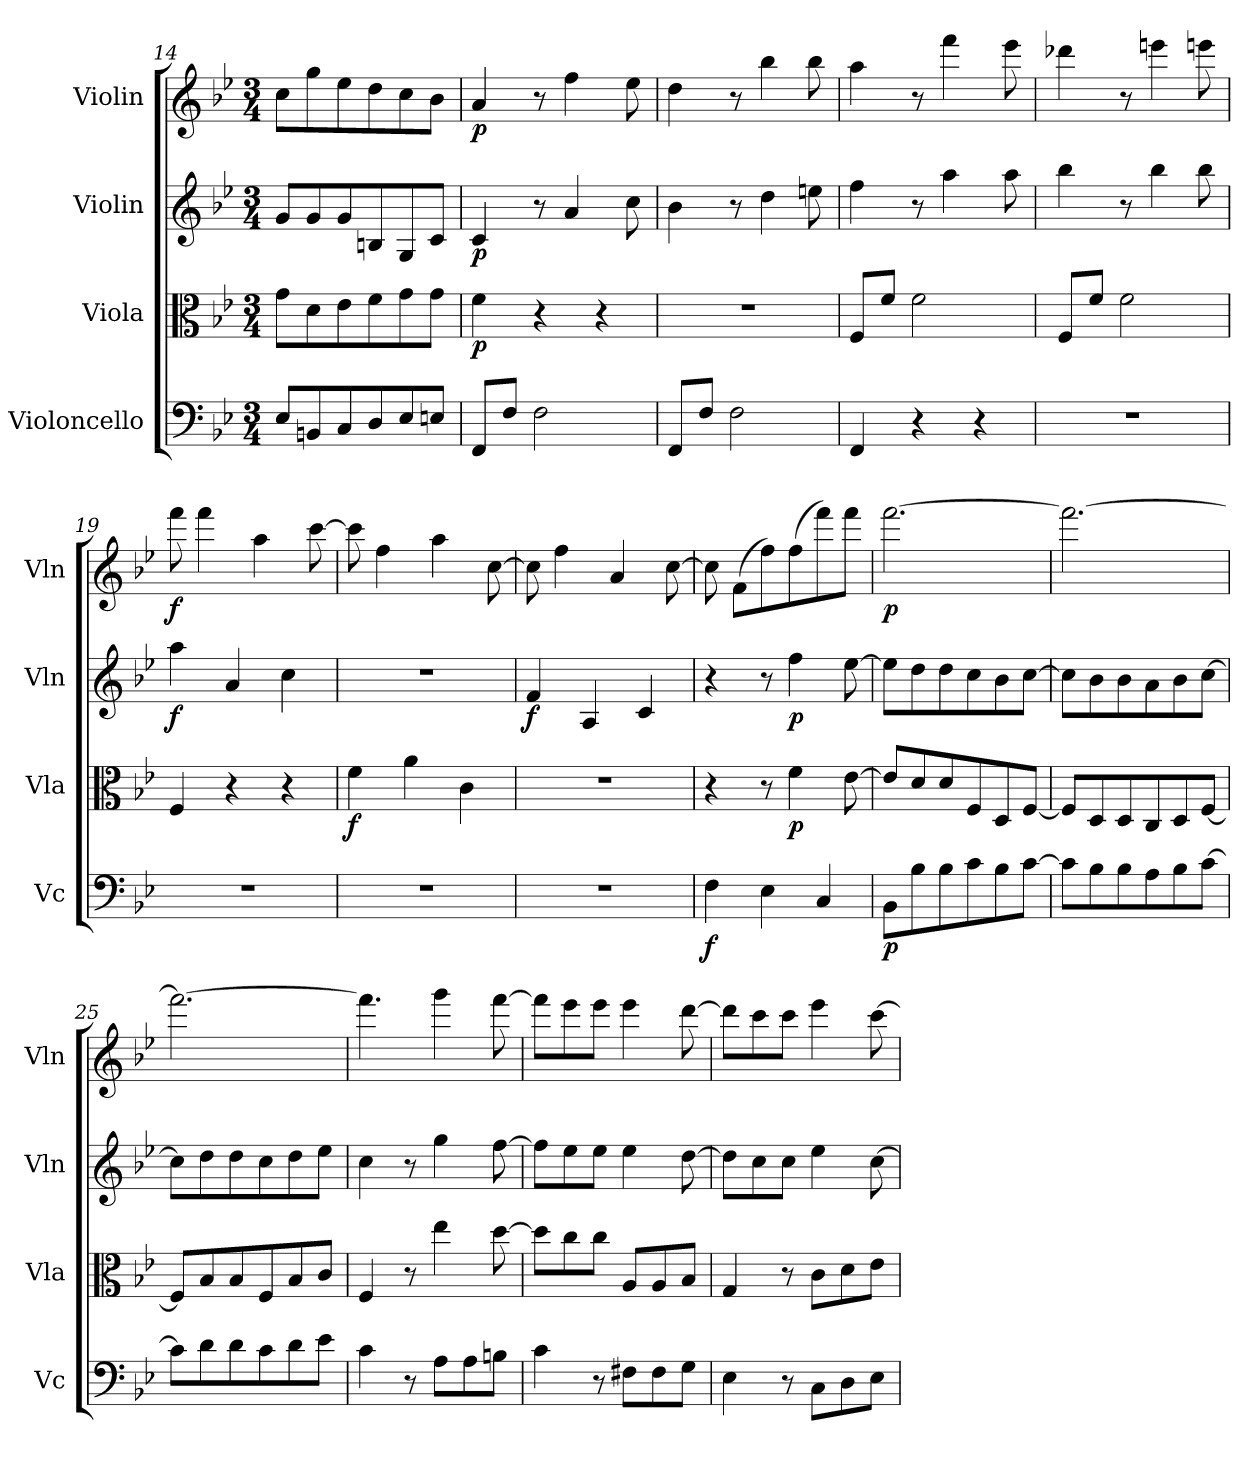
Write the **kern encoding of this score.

**kern	**dynam	**kern	**dynam	**kern	**dynam	**kern	**dynam
*part4	*part4	*part3	*part3	*part2	*part2	*part1	*part1
*staff4	*staff4	*staff3	*staff3	*staff2	*staff2	*staff1	*staff1
*I"Violoncello	*	*I"Viola	*	*I"Violin	*	*I"Violin	*
*I'Vc	*	*I'Vla	*	*I'Vln	*	*I'Vln	*
*clefF4	*	*clefC3	*	*clefG2	*	*clefG2	*
*k[b-e-]	*	*k[b-e-]	*	*k[b-e-]	*	*k[b-e-]	*
*B-:	*	*B-:	*	*B-:	*	*B-:	*
*M3/4	*	*M3/4	*	*M3/4	*	*M3/4	*
=14	=14	=14	=14	=14	=14	=14	=14
8E-/L	.	8g\L	.	8g/L	.	8cc\L	.
8BBn/	.	8d\	.	8g/	.	8gg\	.
8C/	.	8e-\	.	8g/	.	8ee-\	.
8D/	.	8f\	.	8Bn/	.	8dd\	.
8E-/	.	8g\	.	8G/	.	8cc\	.
8En/J	.	8g\J	.	8c/J	.	8b-\J	.
=15	=15	=15	=15	=15	=15	=15	=15
8FF/L	.	4f\	p	4c/	p	4a/	p
8F/J	.	.	.	.	.	.	.
2F\	.	4r	.	8r	.	8r	.
.	.	.	.	4a/	.	4ff\	.
.	.	4r	.	.	.	.	.
.	.	.	.	8cc\	.	8ee-\	.
=16	=16	=16	=16	=16	=16	=16	=16
8FF/L	.	2.r	.	4b-\	.	4dd\	.
8F/J	.	.	.	.	.	.	.
2F\	.	.	.	8r	.	8r	.
.	.	.	.	4dd\	.	4bb-\	.
.	.	.	.	8een\	.	8bb-\	.
=17	=17	=17	=17	=17	=17	=17	=17
4FF/	.	8F/L	.	4ff\	.	4aa\	.
.	.	8f/J	.	.	.	.	.
4r	.	2f\	.	8r	.	8r	.
.	.	.	.	4aa\	.	4fff\	.
4r	.	.	.	.	.	.	.
.	.	.	.	8aa\	.	8eee-\	.
=18	=18	=18	=18	=18	=18	=18	=18
2.r	.	8F/L	.	4bb-\	.	4ddd-X\	.
.	.	8f/J	.	.	.	.	.
.	.	2f\	.	8r	.	8r	.
.	.	.	.	4bb-\	.	4eeen\	.
.	.	.	.	8bb-\	.	8eeen\	.
=19	=19	=19	=19	=19	=19	=19	=19
2.r	.	4F/	.	4aa\	f	8fff\	f
.	.	.	.	.	.	4fff\	.
.	.	4r	.	4a/	.	.	.
.	.	.	.	.	.	4aa\	.
.	.	4r	.	4cc\	.	.	.
.	.	.	.	.	.	[8ccc\	.
=20	=20	=20	=20	=20	=20	=20	=20
2.r	.	4f\	f	2.r	.	8ccc\]	.
.	.	.	.	.	.	4ff\	.
.	.	4a\	.	.	.	.	.
.	.	.	.	.	.	4aa\	.
.	.	4c\	.	.	.	.	.
.	.	.	.	.	.	[8cc\	.
=21	=21	=21	=21	=21	=21	=21	=21
2.r	.	2.r	.	4f/	f	8cc\]	.
.	.	.	.	.	.	4ff\	.
.	.	.	.	4A/	.	.	.
.	.	.	.	.	.	4a/	.
.	.	.	.	4c/	.	.	.
.	.	.	.	.	.	[8cc\	.
=22	=22	=22	=22	=22	=22	=22	=22
4F\	f	4r	.	4r	.	8cc\]	.
.	.	.	.	.	.	(8f\L	.
4E-\	.	8r	.	8r	.	8ff\)	.
.	.	4f\	p	4ff\	p	(8ff\	.
4C/	.	.	.	.	.	8fff\)	.
.	.	[8e-\	.	[8ee-\	.	8fff\J	.
=23	=23	=23	=23	=23	=23	=23	=23
8BB-\L	p	8e-/L]	.	8ee-\L]	.	[2.fff\	p
8B-\	.	8d/	.	8dd\	.	.	.
8B-\	.	8d/	.	8dd\	.	.	.
8c\	.	8F/	.	8cc\	.	.	.
8B-\	.	8D/	.	8b-\	.	.	.
[8c\J	.	[8F/J	.	[8cc\J	.	.	.
=24	=24	=24	=24	=24	=24	=24	=24
8c\L]	.	8F/L]	.	8cc\L]	.	2.fff\_	.
8B-\	.	8D/	.	8b-\	.	.	.
8B-\	.	8D/	.	8b-\	.	.	.
8A\	.	8C/	.	8a\	.	.	.
8B-\	.	8D/	.	8b-\	.	.	.
[8c\J	.	[8F/J	.	[8cc\J	.	.	.
=25	=25	=25	=25	=25	=25	=25	=25
8c\L]	.	8F/L]	.	8cc\L]	.	2.fff\_	.
8d\	.	8B-/	.	8dd\	.	.	.
8d\	.	8B-/	.	8dd\	.	.	.
8c\	.	8F/	.	8cc\	.	.	.
8d\	.	8B-/	.	8dd\	.	.	.
8e-\J	.	8c/J	.	8ee-\J	.	.	.
=26	=26	=26	=26	=26	=26	=26	=26
4c\	.	4F/	.	4cc\	.	4.fff\]	.
8r	.	8r	.	8r	.	.	.
8A\L	.	4ee-\	.	4gg\	.	4ggg\	.
8A\	.	.	.	.	.	.	.
8Bn\J	.	[8dd\	.	[8ff\	.	[8fff\	.
=27	=27	=27	=27	=27	=27	=27	=27
4c\	.	8dd\L]	.	8ff\L]	.	8fff\L]	.
.	.	8cc\	.	8ee-\	.	8eee-\	.
8r	.	8cc\J	.	8ee-\J	.	8eee-\J	.
8F#X\L	.	8A/L	.	4ee-\	.	4eee-\	.
8F#\	.	8A/	.	.	.	.	.
8G\J	.	8B-/J	.	[8dd\	.	[8ddd\	.
=28	=28	=28	=28	=28	=28	=28	=28
4E-\	.	4G/	.	8dd\L]	.	8ddd\L]	.
.	.	.	.	8cc\	.	8ccc\	.
8r	.	8r	.	8cc\J	.	8ccc\J	.
8C\L	.	8c\L	.	4ee-\	.	4eee-\	.
8D\	.	8d\	.	.	.	.	.
8E-\J	.	8e-\J	.	[8cc\	.	[8ccc\	.
=	=	=	=	=	=	=	=
*-	*-	*-	*-	*-	*-	*-	*-
